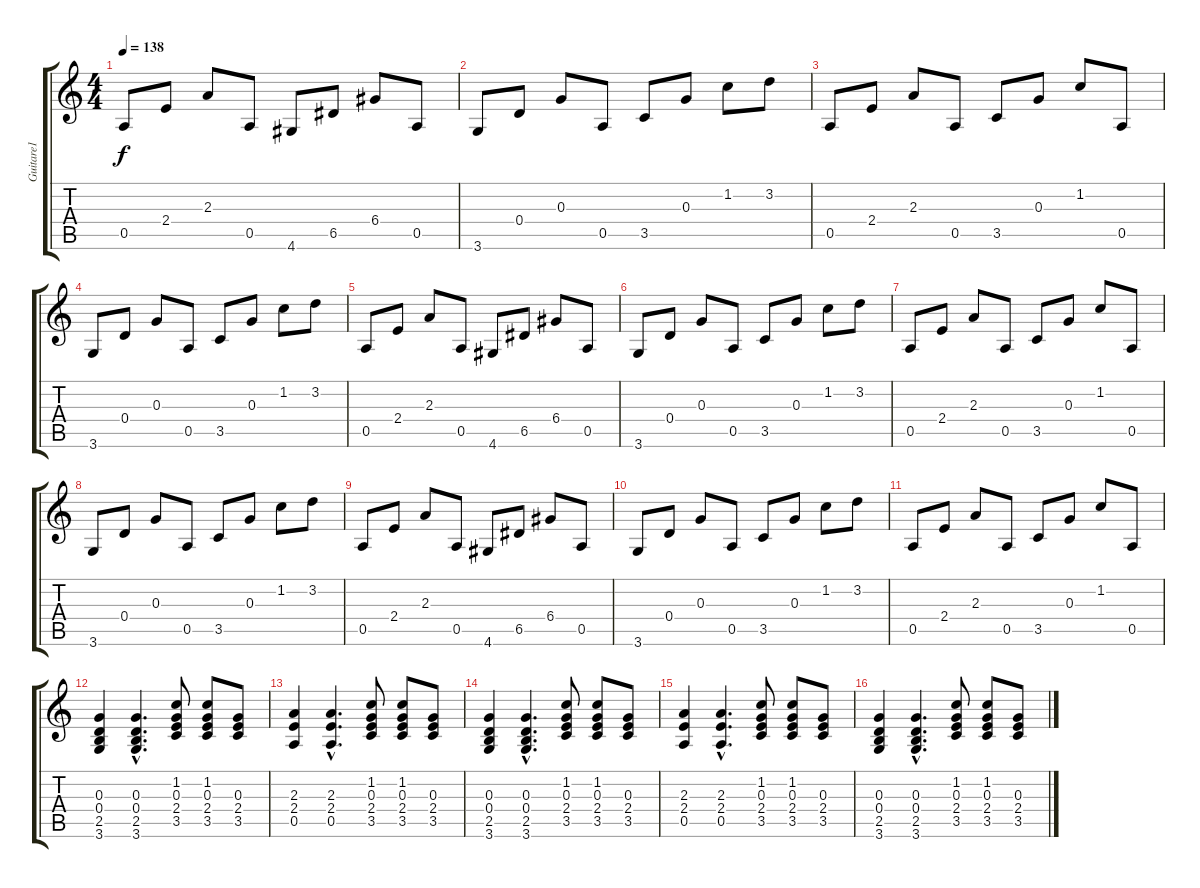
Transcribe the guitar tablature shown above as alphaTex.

\track ("Guitare1" "Guitare1") {instrument electricguitarclean}
\staff {score tabs}
\tuning (E4 B3 G3 D3 A2 E2) {hide}
\ts (4 4)
\tempo 138
\clef g2
\ks c
0.5.8{dy f} 2.4.8 2.3.8 0.5.8 4.6.8 6.5.8 6.4.8 0.5.8 |
3.6.8 0.4.8 0.3.8 0.5.8 3.5.8 0.3.8 1.2.8 3.2.8 |
0.5.8 2.4.8 2.3.8 0.5.8 3.5.8 0.3.8 1.2.8 0.5.8 |
3.6.8 0.4.8 0.3.8 0.5.8 3.5.8 0.3.8 1.2.8 3.2.8 |
0.5.8 2.4.8 2.3.8 0.5.8 4.6.8 6.5.8 6.4.8 0.5.8 |
3.6.8 0.4.8 0.3.8 0.5.8 3.5.8 0.3.8 1.2.8 3.2.8 |
0.5.8 2.4.8 2.3.8 0.5.8 3.5.8 0.3.8 1.2.8 0.5.8 |
3.6.8 0.4.8 0.3.8 0.5.8 3.5.8 0.3.8 1.2.8 3.2.8 |
0.5.8 2.4.8 2.3.8 0.5.8 4.6.8 6.5.8 6.4.8 0.5.8 |
3.6.8 0.4.8 0.3.8 0.5.8 3.5.8 0.3.8 1.2.8 3.2.8 |
0.5.8 2.4.8 2.3.8 0.5.8 3.5.8 0.3.8 1.2.8 0.5.8 |
(0.3 0.4 2.5 3.6).4 (0.3{hac} 0.4{hac} 2.5{hac} 3.6{hac}).4{d} (1.2 0.3 2.4 3.5).8 (1.2 0.3 2.4 3.5).8 (0.3 2.4 3.5).8 |
(2.3 2.4 0.5).4 (2.3{hac} 2.4{hac} 0.5{hac}).4{d} (1.2 0.3 2.4 3.5).8 (1.2 0.3 2.4 3.5).8 (0.3 2.4 3.5).8 |
(0.3 0.4 2.5 3.6).4 (0.3{hac} 0.4{hac} 2.5{hac} 3.6{hac}).4{d} (1.2 0.3 2.4 3.5).8 (1.2 0.3 2.4 3.5).8 (0.3 2.4 3.5).8 |
(2.3 2.4 0.5).4 (2.3{hac} 2.4{hac} 0.5{hac}).4{d} (1.2 0.3 2.4 3.5).8 (1.2 0.3 2.4 3.5).8 (0.3 2.4 3.5).8 |
(0.3 0.4 2.5 3.6).4 (0.3{hac} 0.4{hac} 2.5{hac} 3.6{hac}).4{d} (1.2 0.3 2.4 3.5).8 (1.2 0.3 2.4 3.5).8 (0.3 2.4 3.5).8
